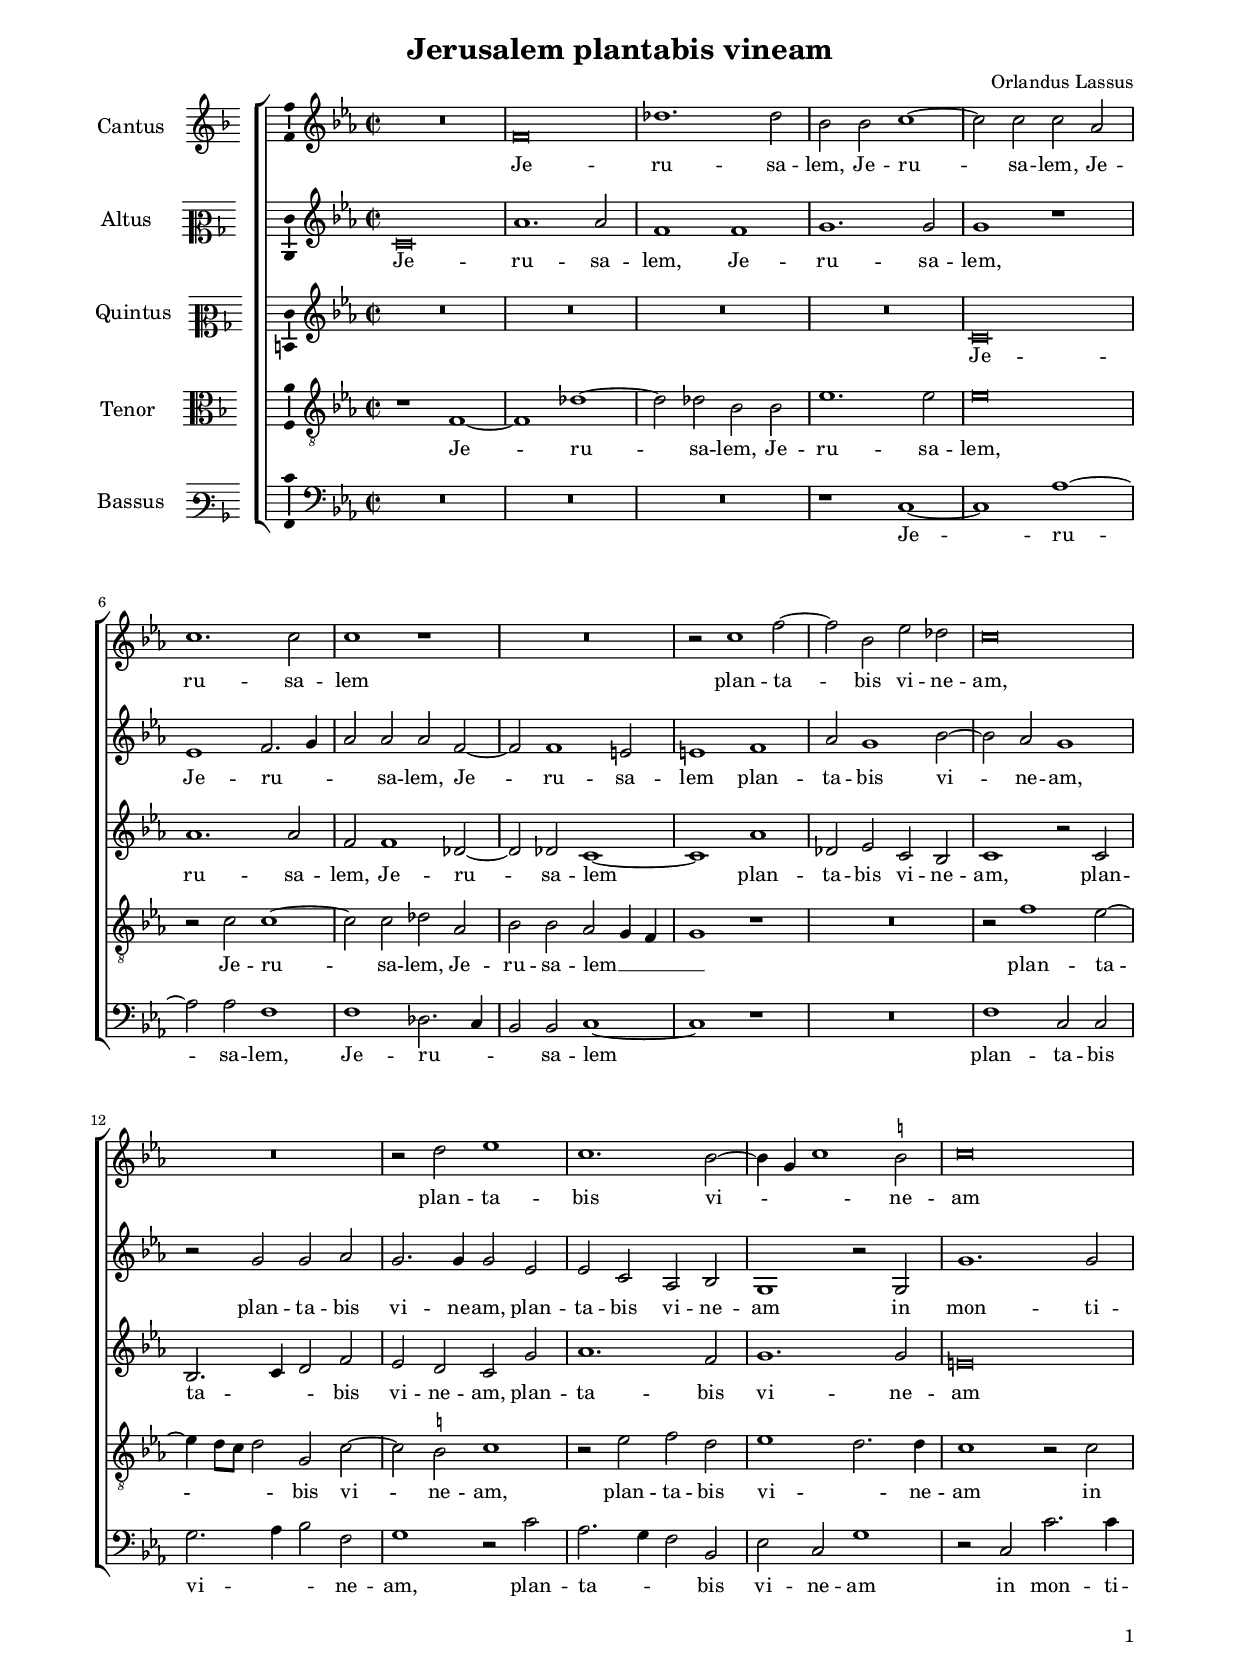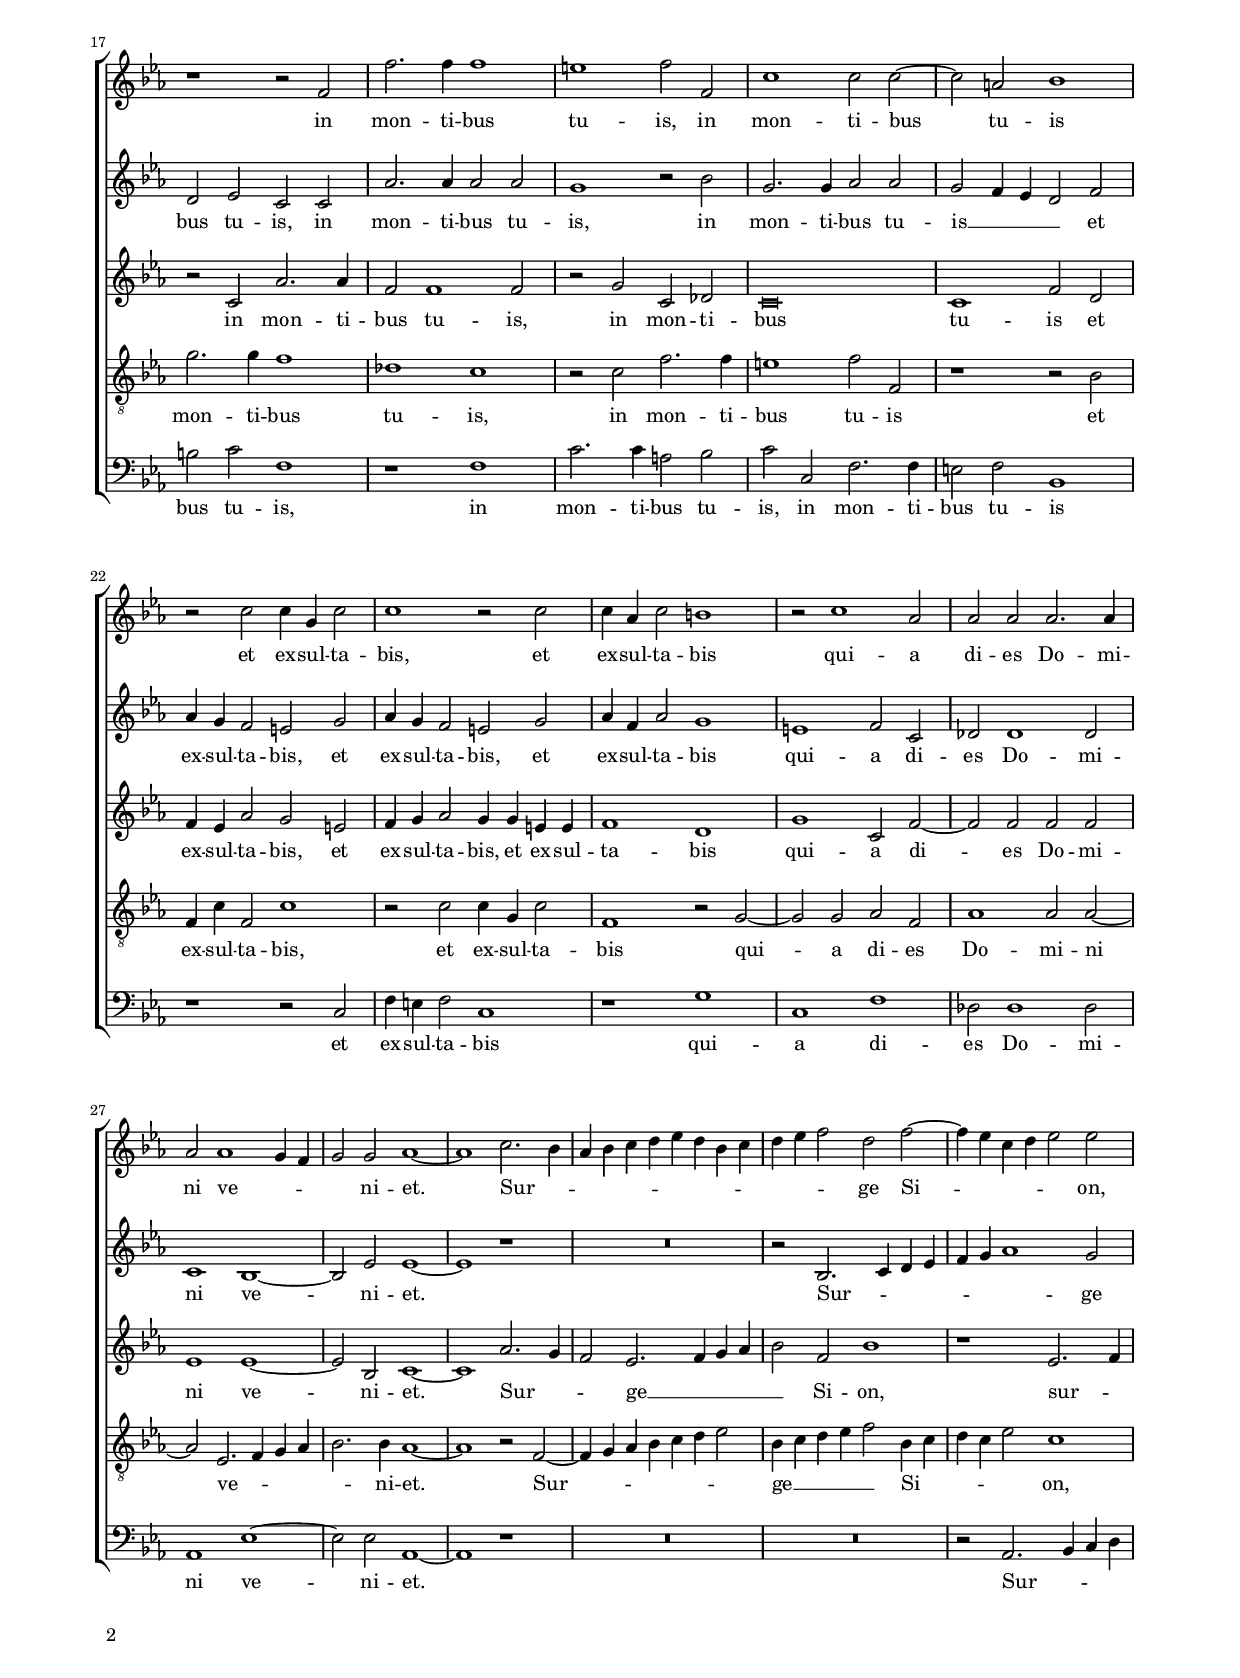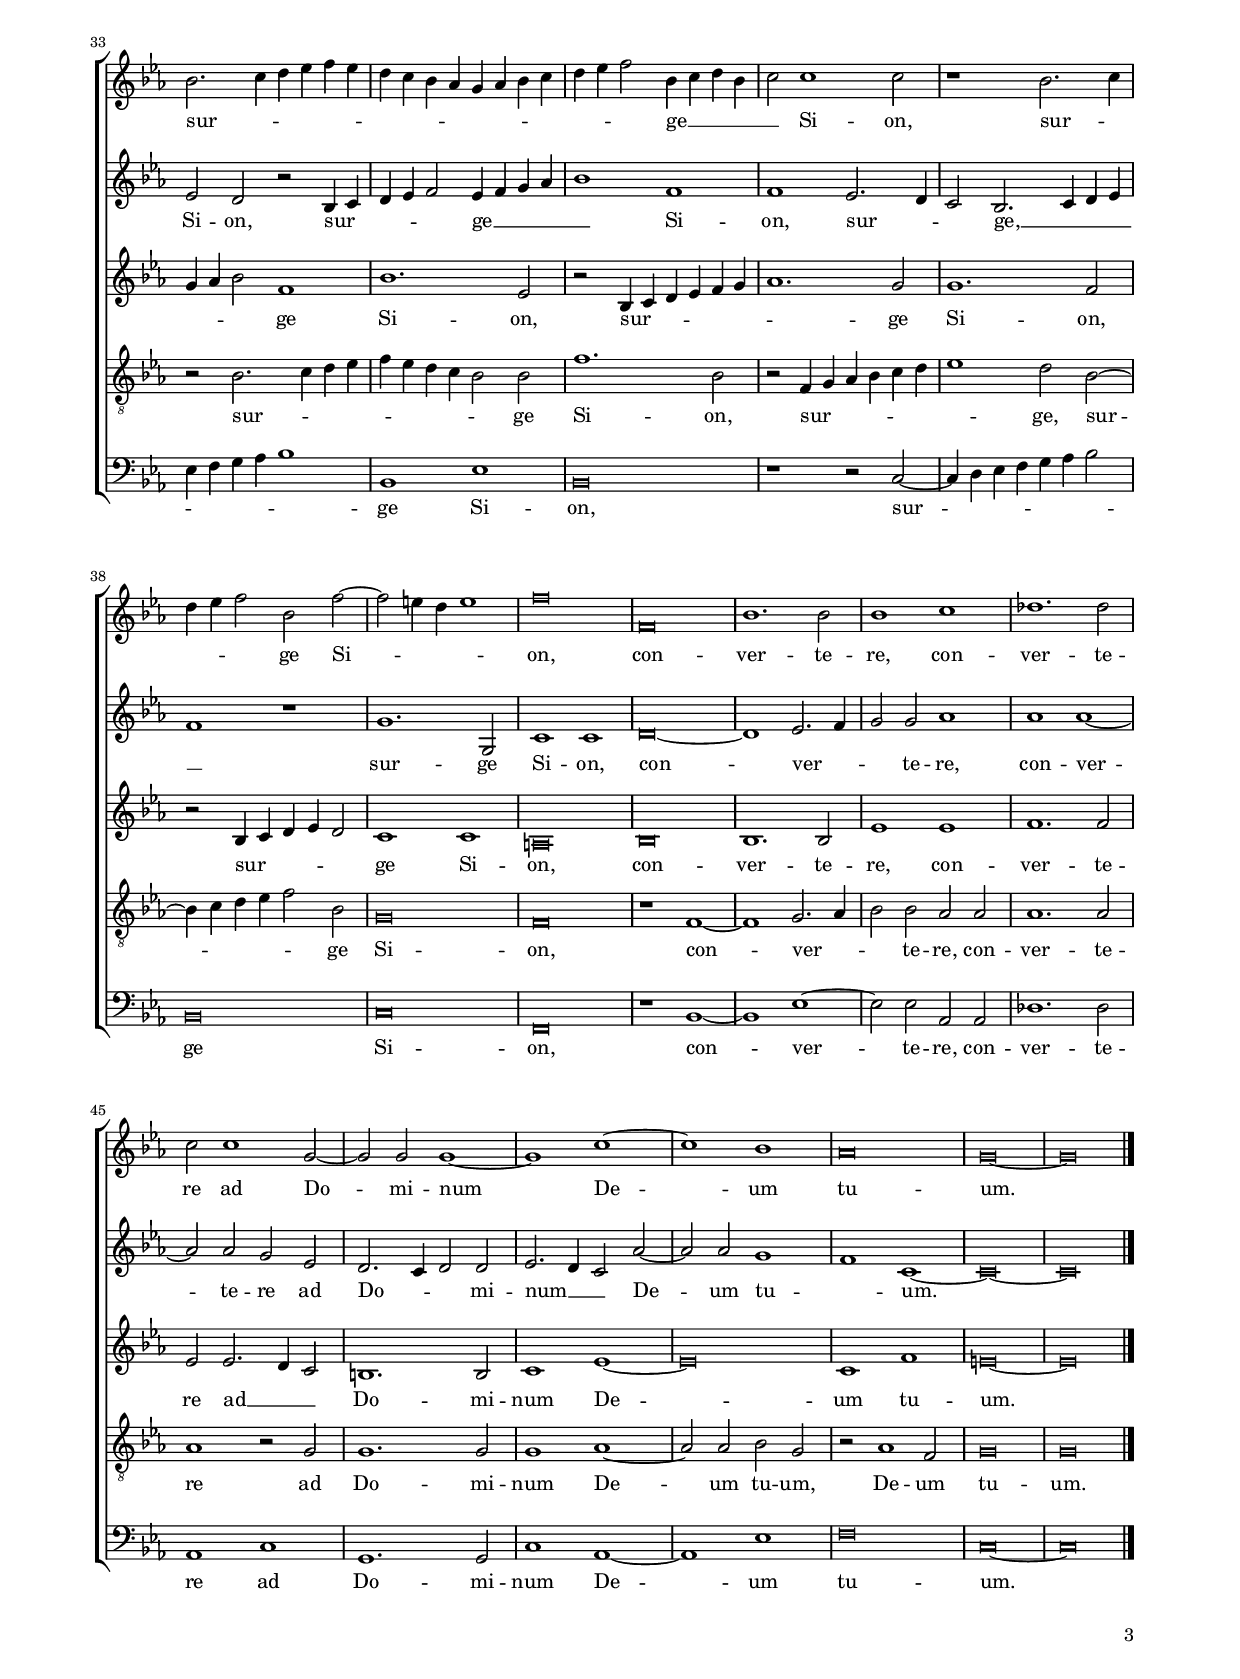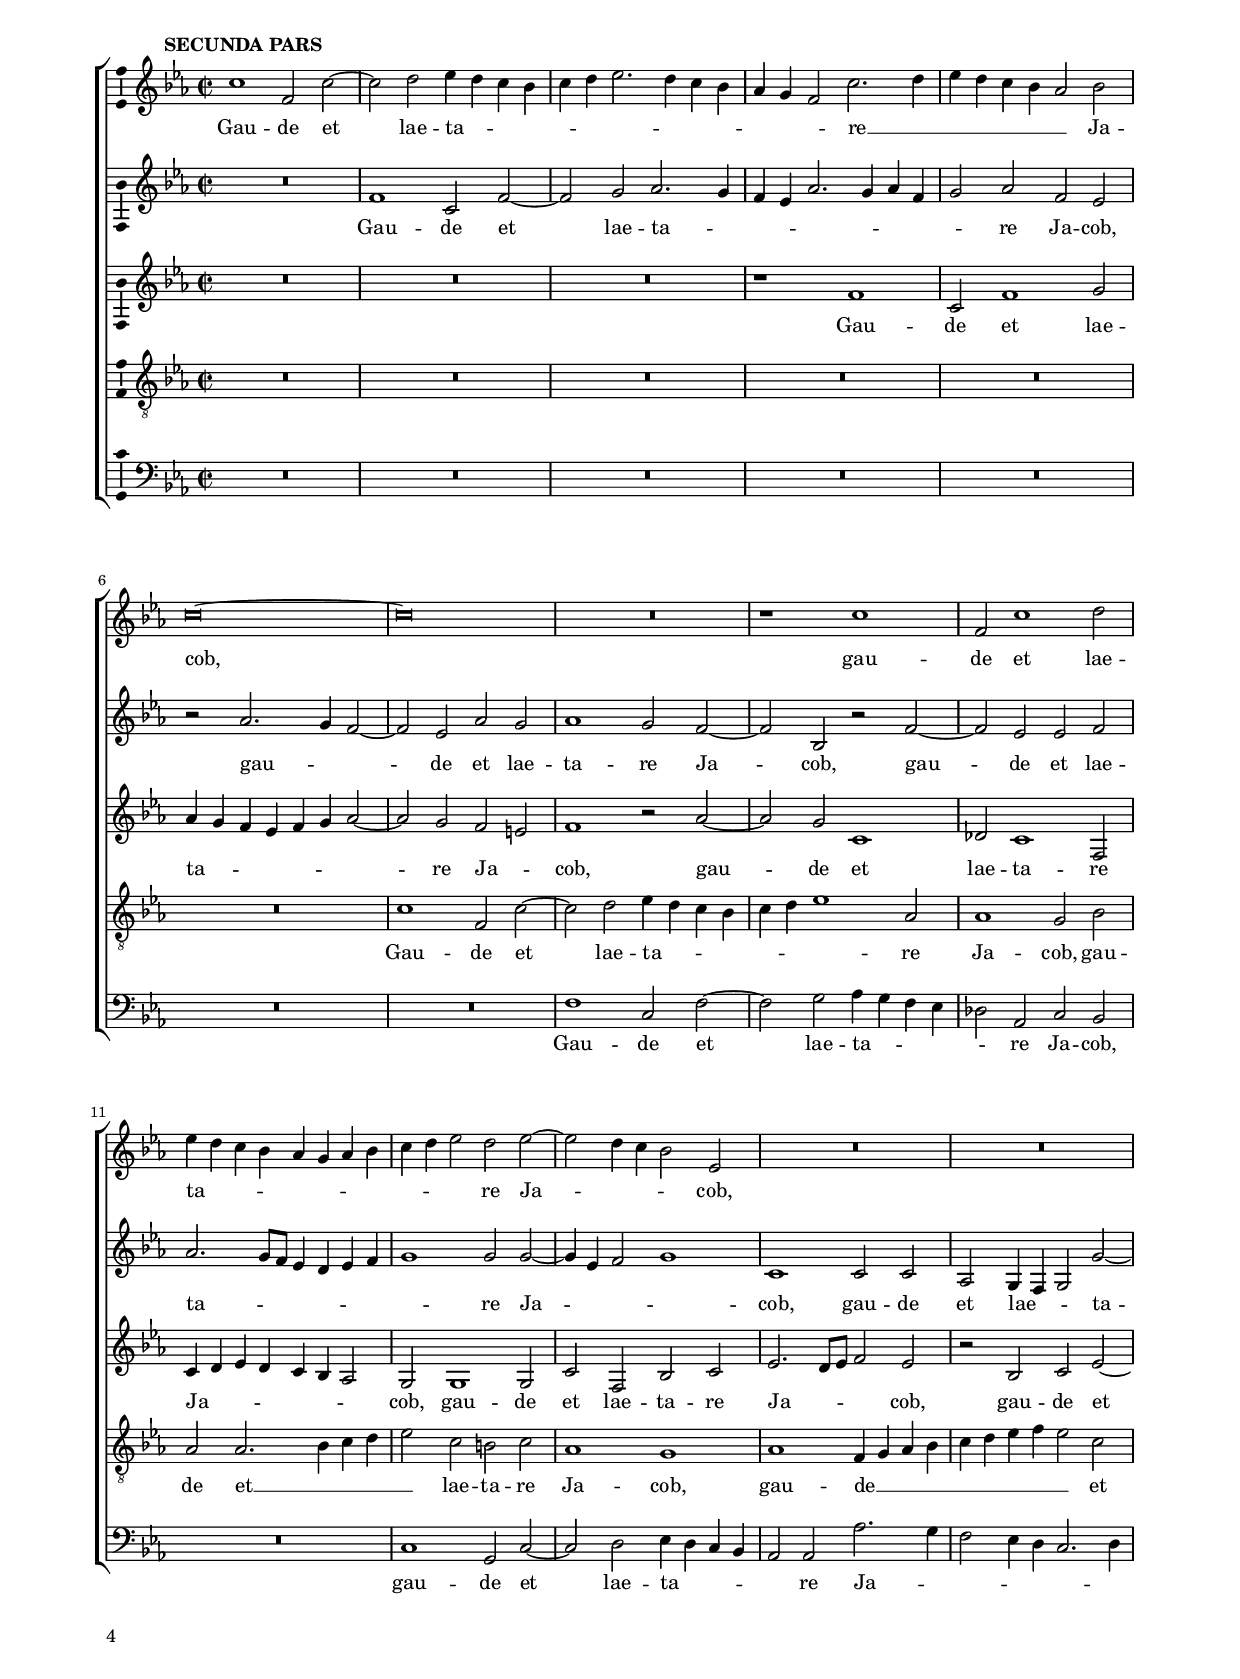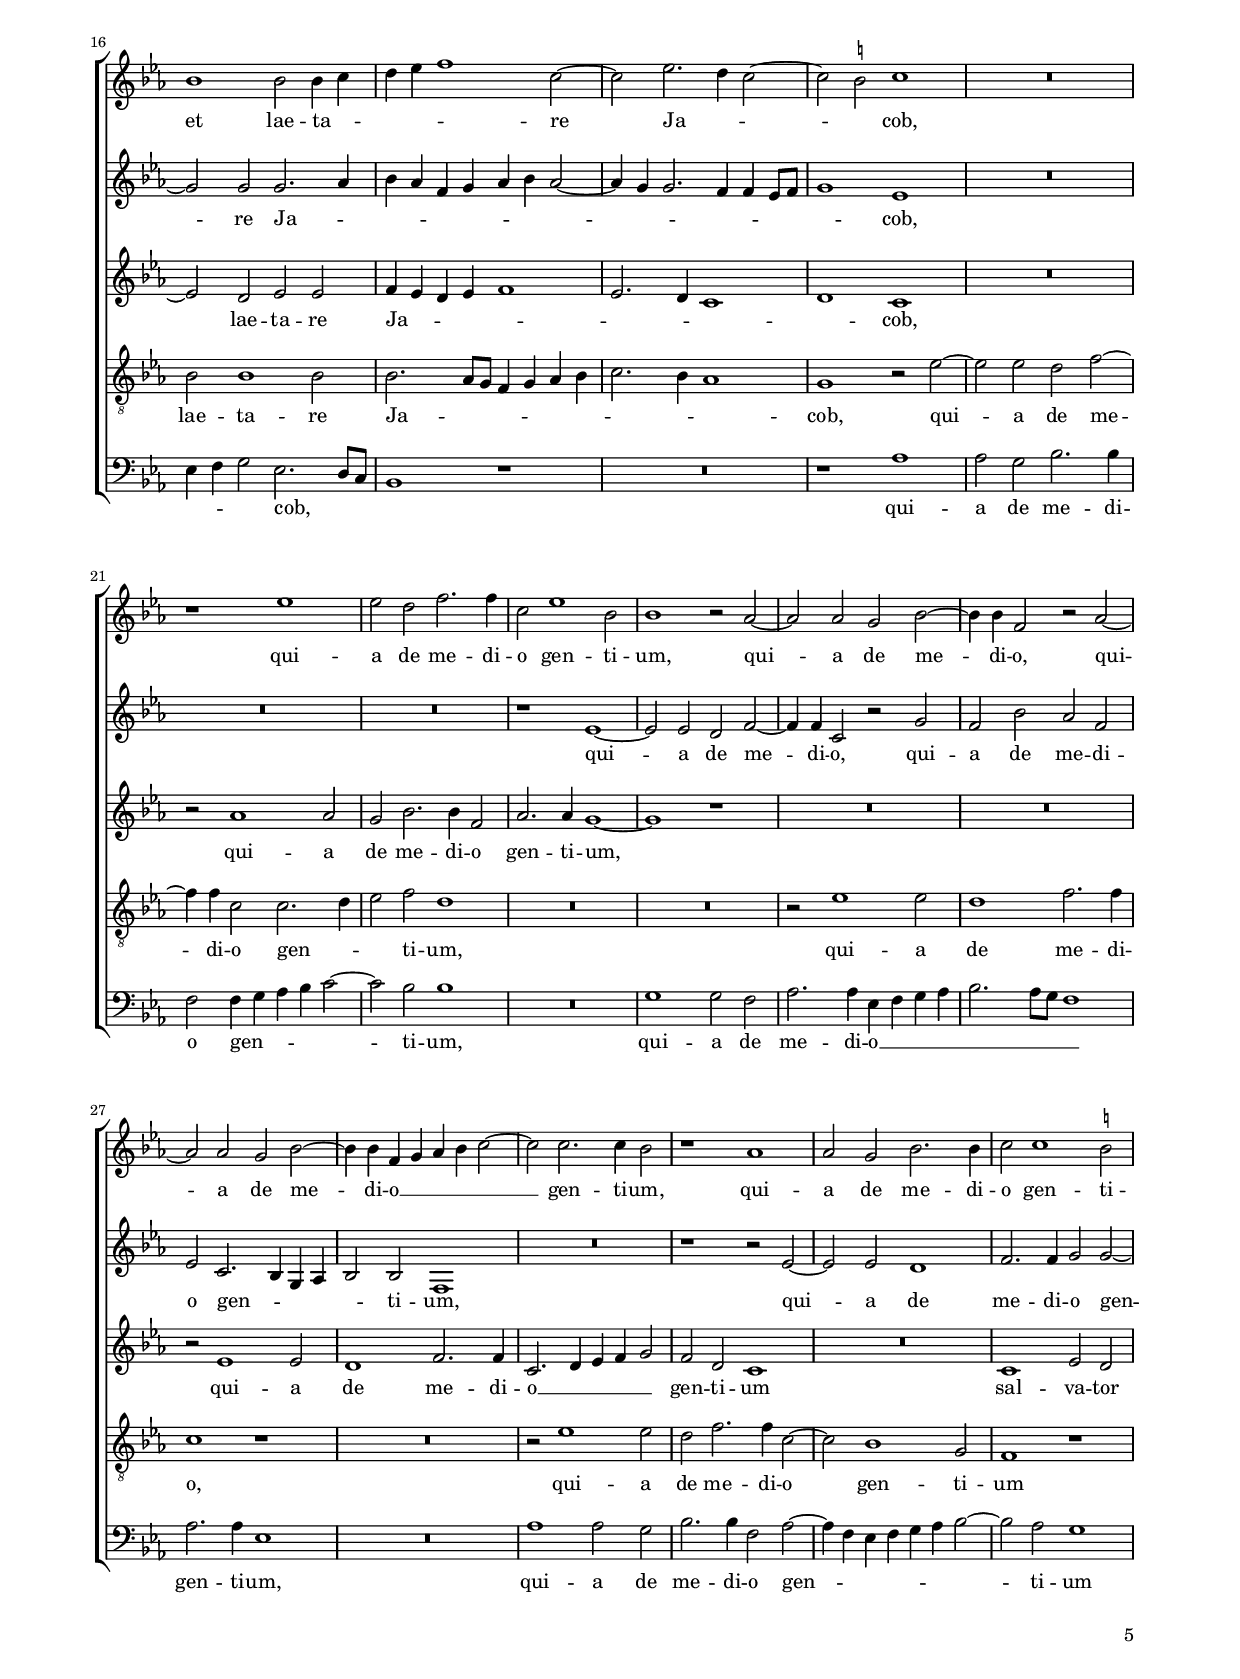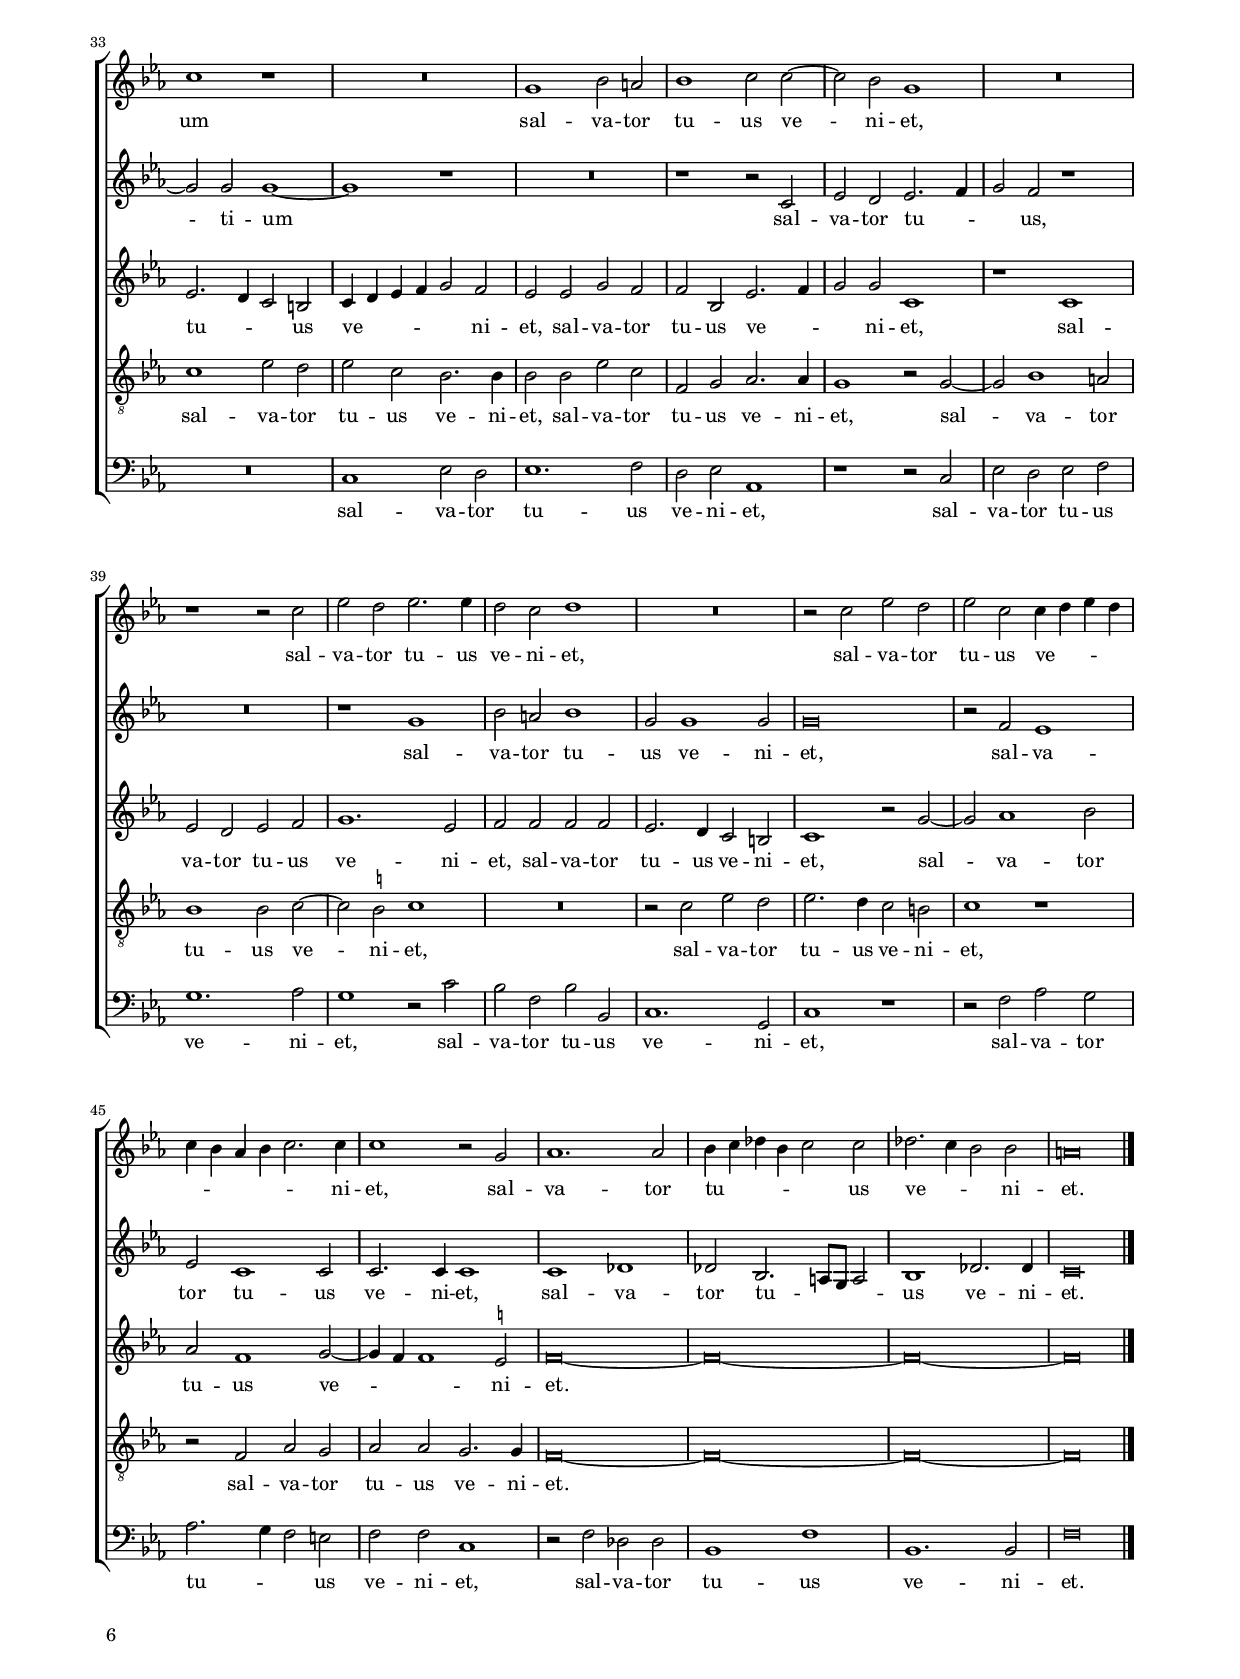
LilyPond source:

\header
{
  title="Jerusalem plantabis vineam"
  composer="Orlandus Lassus"
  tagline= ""
}

\version "2.24.0"
\include "deutsch.ly"
#(set-global-staff-size 16)
#(ly:set-option 'point-and-click #f)

	
	ficta = { \once \set suggestAccidentals = ##t }
	
	forget = #(define-music-function (music) (ly:music?) #{
		\accidentalStyle forget
		$music
		\accidentalStyle default
		#})

	m = \melisma
	me = \melismaEnd

\paper
	{
	top-margin = 1.5 \cm
	bottom-margin = 0.9 \cm
	left-margin = 1.8 \cm
	right-margin = 1.8 \cm
	ragged-bottom = ##f
	ragged-last-bottom = ##t
	print-page-number = ##f
	score-system-spacing = #'((basic-distance . 17) (minimum-distance . 14) (padding . 6) (strechability . 150))
	system-system-spacing = #'((basic-distance . 17) (minimum-distance . 14) (padding . 6) (strechability . 150))
	oddFooterMarkup=\markup   \fill-line { "" \fromproperty #'page:page-number-string }
	evenFooterMarkup=\markup  \fill-line { \fromproperty #'page:page-number-string "" }
	last-bottom-spacing = #'((basic-distance . 12) (minimum-distance . 7) (padding . 4))
%	systems-per-page = 3
%	min-systems-per-page = 3
	}

global = {
	\key f \major
	\time 2/2 \set Score.measureLength = #(ly:make-moment 2/1)
	\set Score.tempoHideNote = ##t
	\tempo 2 = 90
	\skip 1*2*51 \bar "|."
	}
	

incipitcantus = \markup { \score {
	{
	\set Staff.instrumentName = \markup { \fontsize #1 "Cantus" }
	\key f \major
	\clef violin
	s4 \bar ""
	}
	\layout  {
	raggedright = ##t
	line-width = 2.5\cm
	indent = 1.8\cm
	\context { \Staff \remove Time_signature_engraver }
	}} \hspace #1 }
      
      
incipitaltus = \markup { \score {
	{
	\set Staff.instrumentName = \markup { \fontsize #1 "Altus" }
	\key f \major
	\clef mezzosoprano
	s4 \bar ""
	}
	\layout  {
	raggedright = ##t
	line-width = 2.5\cm
	indent = 1.8\cm
	\context { \Staff \remove Time_signature_engraver }
	\override Staff.Clef.Y-extent = #'(0 . 0)
	}} \hspace #1 }
      
      
incipitquintus = \markup { \score {
	{
	\set Staff.instrumentName = \markup { \fontsize #1 "Quintus" }
	\key f \major
	\clef mezzosoprano
	s4 \bar ""
	}
	\layout  {
	raggedright = ##t
	line-width = 2.5\cm
	indent = 1.8\cm
	\context { \Staff \remove Time_signature_engraver }
	\override Staff.Clef.Y-extent = #'(0 . 0)
	}} \hspace #1 }
      

incipittenor = \markup { \score {
	{
	\set Staff.instrumentName = \markup { \fontsize #1 "Tenor" }
	\key f \major
	\clef alto
	s4 \bar ""
	}
	\layout  {
	raggedright = ##t
	line-width = 2.5\cm
	indent = 1.8\cm
	\context { \Staff \remove Time_signature_engraver }
	}} \hspace #1 }
      
      
incipitbassus = \markup { \score {
	{
	\set Staff.instrumentName = \markup { \fontsize #1 "Bassus" }
	\key f \major
	\clef varbaritone
	s4 \bar ""
	}
	\layout  {
	raggedright = ##t
	line-width = 2.5\cm
	indent = 1.8\cm
	\context { \Staff \remove Time_signature_engraver }
	\override Staff.Clef.Y-extent = #'(0 . 0)
	}} \hspace #1 }


cantus =  \relative c''
	{
	R\breve
	g\breve
	es'1. es2
	c2 c d1~
%5
	d2 d d b |
	d1. d2
	d1 r
	R\breve
	r2 d1 g2~
%10
	g2 c, f es |
	d\breve
	R\breve
	r2 e f1
	d1. c2~
%15
	c4 \m a d1 \me \ficta cis2 |
	d\breve
	r1 r2 g,
	g'2. g4 g1
	fis1 g2 g,
%20
	d'1 d2 d~ |
	d2 h c1
	r2 d d4 a d2
	d1 r2 d
	d4 b d2 cis1
%25
	r2 d1 b2 |
	b2 b b2. b4
	b2 b1 \m a4 g
	a2 \me a b1~
	b1 d2. \m c4
%30
	b4 c d e f e c d |
	e4 f g2 \me e g~
	g4 \m f d e f2 \me f
	c2. \m d4 e f g f
	e4 d c b a b c d
%35
	e4 f g2 \me c,4 \m d e c |
	d2 \me d1 d2
	r1 c2. \m d4
	e4 f g2 \me c, g'~
	g2 \m fis4 e fis1 \me
%40
	g\breve |
	g,\breve
	c1. c2
	c1 d
	es1. es2
%45
	d2 d1 a2~ |
	a2 a a1~
	a1 d~
	d1 c
	b\breve
%50
	a\breve~
	a\breve |
	}


altus =  \relative c'
	{
	d\breve
	b'1. b2
	g1 g
	a1. a2
%5
	a1 r |
	f1 g2. \m a4
	b2 \me b b g~
	g2 g1 fis2
	fis1 g
%10
	b2 a1 c2~ |
	c2 b a1
	r2 a a b
	a2. a4 a2 f
	f2 d b c
%15
	a1 r2 a |
	a'1. a2
	e2 f d d
	b'2. b4 b2 b
	a1 r2 c
%20
	a2. a4 b2 b |
	a2 \m g4 f e2 \me g
	b4 a g2 fis a
	b4 a g2 fis a
	b4 g b2 a1
%25
	fis1 g2 d |
	es2 es1 es2
	d1 c~
	c2 f f1~
	f1 r
%30
	R\breve |
	r2 c2. \m d4 e f
	g4 a b1 \me a2
	f2 e r c4 \m d
	e4 f g2 \me f4 \m g a b
%35
	c1 \me g |
	g1 f2. \m e4
	d2 \me c2. \m d4 e f
	g1 \me r
	a1. a,2
%40
	d1 d |
	e\breve~
	e1 f2. \m g4
	a2 \me a b1
	b1 b~
%45
	b2 b a f |
	e2. \m d4 e2 \me e
	f2. \m e4 d2 \me b'~
	b2 b a1 \m
	g1 \me d~
%50
	d\breve~
	d\breve |
	}


quintus =  \relative c'
	{
	R\breve
	R\breve
	R\breve
	R\breve
%5
	d\breve |
	b'1. b2
	g2 g1 es2~
	es2 es d1~
	d1 b'1
%10
	es,2 f d c |
	d1 r2 d
	c2. \m d4 e2 \me g
	f2 e d a'
	b1. g2
%15
	a1. a2 |
	fis\breve
	r2 d b'2. b4
	g2 g1 g2
	r2 a d, es
%20
	d\breve |
	d1 g2 e
	g4 f b2 a fis2
	g4 a b2 a4 a fis fis 
	g1 e1
%25
	a1 d,2 g~ |
	g2 g g g
	f1 f~
	f2 c d1~
	d1 b'2. \m a4
%30
	g2 \me f2. \m g4 a b |
	c2 \me g c1
	r1 f,2. \m g4
	a4 b c2 \me g1
	c1. f,2
%35
	r2 c4 \m d e f g a |
	b1. \me a2
	a1. g2
	r2 c,4 \m d e f e2 \me
	d1 d
%40
	h\breve |
	c\breve
	c1. c2
	f1 f
	g1. g2
%45
	f2 f2. \m e4 d2 \me |
	cis1. cis2
	d1 f~
	f\breve
	d1 g
%50
	fis\breve~
	fis\breve |
	}


tenor  =  \relative c'
	{
	r1 g~
	g1 es'1~
	es2 es c c
	f1. f2
%5
	f\breve |
	r2 d d1~
	d2 d es b
	c2 c b \m a4 g
	a1 \me r
%10
	R\breve |
	r2 g'1 f2~
	f4 \m e8 d e2 \me a, d~
	d2 \ficta cis d1
	r2 f g e
%15
	f1 \m e2. \me e4 |
	d1 r2 d
	a'2. a4 g1
	es1 d
	r2 d g2. g4
%20
	fis1 g2 g, |
	r1 r2 c
	g4 d' g,2 d'1
	r2 d d4 a d2
	g,1 r2 a~
%25
	a2 a b g |
	b1 b2 b~
	b2 f2. \m g4 a b
	c2. \me c4 b1~
	b1 r2 g~
%30
	g4 \m a b c d e f2 \me |
	c4 \m d e f g2 \me c,4 \m d
	e4 d f2 \me d1
	r2 c2. \m d4 e f
	g4 f e d c2 \me c
%35
	g'1. c,2 |
	r2 g4 \m a b c d e
	f1 \me e2 c~
	c4 \m d e f g2 \me c,
	a\breve
%40
	g\breve |
	r1 g~
	g1 a2. \m b4
	c2 \me c b b
	b1. b2
%45
	b1 r2 a |
	a1. a2
	a1 b~
	b2 b c a
	r2 b1 g2
%50
	a\breve |
	a\breve |
	}


bassus  =  \relative c
	{
	R\breve
	R\breve
	R\breve
	r1 d~
%5
	d1 b'~ |
	b2 b g1
	g1 es2. \m d4
	c2 \me c d1~
	d1 r
%10
	R\breve |
	g1 d2 d
	a'2. \m b4 c2 \me g
	a1 r2 d
	b2. \m a4 g2 \me c,
%15
	f2 d a'1 |
	r2 d, d'2. d4
	cis2 d g,1
	r1 g
	d'2. d4 h2 c
%20
	d2 d, g2. g4 |
	fis2 g c,1
	r1 r2 d
	g4 fis g2 d1
	r1 a'
%25
	d,1 g |
	es2 es1 es2
	b1 f'~
	f2 f b,1~
	b1 r
%30
	R\breve |
	R\breve
	r2 b2. \m c4 d e
	f4 g a b c1 \me
	c,1 f
%35
	c\breve |
	r1 r2 d~
	d4 \m e f g a b c2 \me
	c,\breve
	d\breve
%40
	g,\breve |
	r1 c~
	c1 f~
	f2 f b, b
	es1. es2
%45
	b1 d |
	a1. a2
	d1 b~
	b1 f'
	g\breve
%50
	d\breve~ |
	d\breve |
	}


lyricscantus = \lyricmode {
	Je -- ru -- sa -- lem,
	Je -- ru -- sa -- lem,
	Je -- ru -- sa -- lem
	plan -- ta -- bis vi -- ne -- am,
	plan -- ta -- bis vi -- ne -- am
	in mon -- ti -- bus tu -- is,
	in mon -- ti -- bus tu -- is
	et ex -- sul -- ta -- bis,
	et ex -- sul -- ta -- bis
	qui -- a di -- es Do -- mi -- ni ve -- ni -- et.
	Sur -- ge Si -- on,
	sur -- ge __ Si -- on,
	sur -- ge Si -- on,
	con -- ver -- te -- re,
	con -- ver -- te -- re ad Do -- mi -- num De -- um tu -- um.
	}


lyricsaltus = \lyricmode {
	Je -- ru -- sa -- lem,
	Je -- ru -- sa -- lem,
	Je -- ru -- sa -- lem,
	Je -- ru -- sa -- lem
	plan -- ta -- bis vi -- ne -- am,
	plan -- ta -- bis vi -- ne -- am,
	plan -- ta -- bis vi -- ne -- am
	in mon -- ti -- bus tu -- is,
	in mon -- ti -- bus tu -- is,
	in mon -- ti -- bus tu -- is __
	et ex -- sul -- ta -- bis,
	et ex -- sul -- ta -- bis,
	et ex -- sul -- ta -- bis
	qui -- a di -- es Do -- mi -- ni ve -- ni -- et.
	Sur -- ge Si -- on,
	sur -- ge __ Si -- on,
	sur -- ge, __
	sur -- ge Si -- on,
	con -- ver -- te -- re,
	con -- ver -- te -- re ad Do -- mi -- num __ De -- um tu -- um.
	}


lyricsquintus = \lyricmode {
	Je -- ru -- sa -- lem,
	Je -- ru -- sa -- lem
	plan -- ta -- bis vi -- ne -- am,
	plan -- ta -- bis vi -- ne -- am,
	plan -- ta -- bis vi -- ne -- am
	in mon -- ti -- bus tu -- is,
	in mon -- ti -- bus tu -- is
	et ex -- sul -- ta -- bis,
	et ex -- sul -- ta -- bis,
	et ex -- sul -- ta -- bis
	qui -- a di -- es Do -- mi -- ni ve -- ni -- et.
	Sur -- ge __ Si -- on,
	sur -- ge Si -- on,
	sur -- ge Si -- on,
	sur -- ge Si -- on,
	con -- ver -- te -- re,
	con -- ver -- te -- re ad __ Do -- mi -- num De -- um tu -- um.
	}


lyricstenor = \lyricmode {
	Je -- ru -- sa -- lem,
	Je -- ru -- sa -- lem,
	Je -- ru -- sa -- lem,
	Je -- ru -- sa -- lem __
	plan -- ta -- bis vi -- ne -- am,
	plan -- ta -- bis vi -- ne -- am
	in mon -- ti -- bus tu -- is,
	in mon -- ti -- bus tu -- is
	et ex -- sul -- ta -- bis,
	et ex -- sul -- ta -- bis
	qui -- a di -- es Do -- mi -- ni ve -- ni -- et.
	Sur -- ge __ Si -- on,
	sur -- ge Si -- on,
	sur -- ge,
	sur -- ge Si -- on,
	con -- ver -- te -- re,
	con -- ver -- te -- re ad Do -- mi -- num De -- um tu -- um,
	De -- um tu -- um.
	}


lyricsbassus = \lyricmode {
	Je -- ru -- sa -- lem,
	Je -- ru -- sa -- lem
	plan -- ta -- bis vi -- ne -- am,
	plan -- ta -- bis vi -- ne -- am
	in mon -- ti -- bus tu -- is,
	in mon -- ti -- bus tu -- is,
	in mon -- ti -- bus tu -- is
	et ex -- sul -- ta -- bis
	qui -- a di -- es Do -- mi -- ni ve -- ni -- et.
	Sur -- ge Si -- on,
	sur -- ge Si -- on,
	con -- ver -- te -- re,
	con -- ver -- te -- re ad Do -- mi -- num De -- um tu -- um.
	}


\score
{  
	\transpose f es {
	\new ChoirStaff \with { \override StaffGrouper.staff-staff-spacing.basic-distance = #12 }
	<<

	\new Staff << \global
	\new Voice="v1" {
		\set Staff.instrumentName=\incipitcantus
		\set Staff.midiInstrument = "reed organ"
		\clef violin
		\cantus }
	\new Lyrics \lyricsto "v1" {\lyricscantus }
	>>


	\new Staff << \global
	\new Voice="v2" {
		\set Staff.instrumentName=\incipitaltus
		\set Staff.midiInstrument = "reed organ"
		\clef violin 
		\altus}
	\new Lyrics \lyricsto "v2" {\lyricsaltus }
	>>


	\new Staff << \global
	\new Voice="v5" {
		\set Staff.instrumentName=\incipitquintus
		\set Staff.midiInstrument = "reed organ"
		\clef violin
		\quintus}
	\new Lyrics \lyricsto "v5" {\lyricsquintus }
	>>


	\new Staff << \global
	\new Voice="v3" {
		\set Staff.instrumentName=\incipittenor
		\set Staff.midiInstrument = "reed organ"
		\clef "G_8"
		\tenor }
	\new Lyrics \lyricsto "v3" {\lyricstenor }
	>>


	\new Staff << \global
	\new Voice="v4" {
		\set Staff.instrumentName=\incipitbassus
		\set Staff.midiInstrument = "reed organ"
		\clef bass
		\bassus }
	\new Lyrics \lyricsto "v4" {\lyricsbassus}
	>>

	>>
	} % transpose

	\layout
	{
	indent = 2.7 \cm
	\context { \Staff \override TimeSignature.break-visibility = #end-of-line-invisible }
%	\context { \Lyrics \override VerticalAxisGroup.nonstaff-relatedstaff-spacing.padding = #1.4 }
	\context { \Staff \consists Ambitus_engraver }
	\context { \Score \override BarNumber.padding = #2 }
	\context { \Voice \override NoteHead.style = #'baroque }
	}


\midi
	{
	}

}

%%%%%%%%%%%%%%%%%%%%  PARS SECUNDA


global = {
	\key f \major
	\time 2/2 \set Score.measureLength = #(ly:make-moment 2/1)
	\set Score.tempoHideNote = ##t
	\tempo 2 = 90
	\skip 1*2*50 \bar "|."
	}


cantus =  \relative c''
	{
	d1 g,2 d'~
	d2 e f4 \m e d c
	d4 e f2. e4 d c
	b4 a g2 \me d'2. \m e4
%5
	f4 e d c b2 \me c |
	d\breve~
	d\breve
	R\breve
	r1 d
%10
	g,2 d'1 e2 |
	f4 \m e d c b a b c
	d4 e f2 \me e f~
	f2 \m e4 d c2 \me f,
	R\breve
%15
	R\breve |
	c'1 c2 c4 \m d
	e4 f g1 \me d2~
	d2 f2. \m e4 d2~
	d2 \ficta cis \me d1
%20
	R\breve |
	r1 f
	f2 e g2. g4
	d2 f1 c2
	c1 r2 b~
%25
	b2 b a c~ |
	c4 c g2 r b~
	b2 b a c~
	c4 c g \m a b c d2~
	d2 \me d2. d4 c2
%30
	r1 b |
	b2 a c2. c4
	d2 d1 \ficta cis2
	d1 r
	R\breve
%35
	a1 c2 h |
	c1 d2 d~
	d2 c a1
	R\breve
	r1 r2 d
%40
	f2 e f2. f4 |
	e2 d e1
	R\breve
	r2 d f e
	f2 d d4 \m e f e
%45
	d4 c b c d2. \me d4 |
	d1 r2 a
	b1. b2
	c4 \m d es c d2 \me d
	es2. \m d4 c2 \me c
%50
	h\breve |
	}


altus =  \relative c'
	{
	R\breve
	g'1 d2 g~
	g2 a b2. \m a4
	g4 f b2. a4 b g
%5
	a2 \me b g f |
	r2 b2. \m a4 g2~
	g2 \me f b a
	b1 a2 g~
	g2 c, r g'~
%10
	g2 f f g |
	b2. \m a8 g f4 e f g
	a1 \me a2 a~
	a4 \m f g2 a1 \me
	d,1 d2 d
%15
	b2 a4 \m g a2 \me a'~ | 
	a2 a a2. \m b4
	c4 b g a b c b2~
	b4 a a2. g4 g f8 g
	a1 \me f
%20
	R\breve |
	R\breve
	R\breve
	r1 f~
	f2 f e g~
%25
	g4 g d2 r a' |
	g2 c b g
	f2 d2. \m c4 a b
	c2 \me c g1
	R\breve
%30
	r1 r2 f'~ |
	f2 f e1
	g2. g4 a2 a~
	a2 a a1~
	a1 r
%35
	R\breve |
	r1 r2 d,
	f2 e f2. \m g4
	a2 \me g r1
	R\breve
%40
	r1 a |
	c2 h c1
	a2 a1 a2
	a\breve
	r2 g f1
%45
	f2 d1 d2 |
	d2. d4 d1
	d1 es
	es2 c2. \m h8 a h2 \me
	c1 es2. es4
%50
	d\breve |
	}


quintus =  \relative c'
	{
	R\breve
	R\breve
	R\breve
	r1 g'
%5
	d2 g1 a2 |
	b4 \m a g f g a b2~
	b2 \me a g \m fis \me
	g1 r2 b~
	b2 a d,1
%10
	es2 d1 g,2 |
	d'4 \m e f e d c b2 \me
	a2 a1 a2
	d2 g, c d
	f2. \m e8 f g2 \me f
%15
	r2 c d f~ |
	f2 e f f
	g4 \m f e f g1
	f2. e4 d1
	e1 \me d
%20
	R\breve |
	r2 b'1 b2
	a2 c2. c4 g2
	b2. b4 a1~
	a1 r
%25
	R\breve |
	R\breve
	r2 f1 f2
	e1 g2. g4
	d2. \m e4 f g a2 \me
%30
	g2 e d1 |
	R\breve
	d1 f2 e
	f2. \m e4 d2 \me cis
	d4 \m e f g a2 \me g
%35
	f2 f a g |
	g2 c, f2. \m g4
	a2 \me a d,1
	r1 d
	f2 e f g
%40
	a1. f2 |
	g2 g g g
	f2. e4 d2 cis
	d1 r2 a'~
	a2 b1 c2
%45
	b2 g1 a2~ |
	a4 \m g g1 \me \ficta fis2
	g\breve~
	g\breve~
	g\breve~
%50
	g\breve |
	}


tenor  =  \relative c'
	{
	R\breve
	R\breve
	R\breve
	R\breve
%5
	R\breve
	R\breve
	d1 g,2 d'~
	d2 e f4 \m e d c
	d4 e f1 \me b,2
%10
	b1 a2 c |
	b2 b2. \m c4 d e
	f2 \me d cis d
	b1 a
	b1 g4 \m a b c
%15
	d4 e f g f2 \me d |
	c2 c1 c2
	c2. \m b8 a g4 a b c
	d2. c4 b1 \me
	a1 r2 f'~
%20
	f2 f e g~ |
	g4 g d2 d2. \m e4
	f2 \me g e1
	R\breve
	R\breve
%25
	r2 f1 f2 |
	e1 g2. g4
	d1 r
	R\breve
	r2 f1 f2
%30
	e2 g2. g4 d2~ |
	d2 c1 a2
	g1 r
	d'1 f2 e
	f2 d c2. c4
%35
	c2 c f d |
	g,2 a b2. b4
	a1 r2 a~
	a2 c1 h2
	c1 c2 d~
%40
	d2 \ficta cis d1 |
	R\breve
	r2 d f e
	f2. e4 d2 cis
	d1 r
%45
	r2 g, b a |
	b2 b a2. a4
	g\breve~
	g\breve~
	g\breve~
%50
	g\breve |
	}


bassus  =  \relative c
	{
	R\breve
	R\breve
	R\breve
	R\breve
%5
	R\breve
	R\breve
	R\breve
	g'1 d2 g~
	g2 a b4 \m a g f
%10
	es2 \me b d c |
	R\breve
	d1 a2 d~
	d2 e f4 \m e d c
	b2 \me b b'2. \m a4
%15
	g2 f4 e d2. e4 |
	f4 g a2 \me f2. \m e8 d
	c1 \me r
	R\breve
	r1 b'
%20
	b2 a c2. c4 |
	g2 g4 \m a b c d2~
	d2 \me c c1
	R\breve
	a1 a2 g
%25
	b2. b4 f4 \m g a b |
	c2. b8 a g1 \me
	b2. b4 f1
	R\breve
	b1 b2 a
%30
	c2. c4 g2 b~ |
	b4 \m g f g a b c2~
	c2 \me b a1
	R\breve
	d,1 f2 e
%35
	f1. g2 |
	e2 f b,1
	r1 r2 d
	f2 e f g
	a1. b2
%40
	a1 r2 d |
	c2 g c c,
	d1. a2
	d1 r
	r2 g b a
%45
	b2. \m a4 g2 \me fis |
	g2 g d1
	r2 g es es
	c1 g'
	c,1. c2
%50
	g'\breve |
	}


lyricscantus = \lyricmode {
	Gau -- de et lae -- ta -- re __ Ja -- cob,
	gau -- de et lae -- ta -- re Ja -- cob,
	et lae -- ta -- re Ja -- cob,
	qui -- a de me -- di -- o gen -- ti -- um,
	qui -- a de me -- di -- o,
	qui -- a de me -- di -- o __ gen -- ti -- um,
	qui -- a de me -- di -- o gen -- ti -- um
	sal -- va -- tor tu -- us ve -- ni -- et,
	sal -- va -- tor tu -- us ve -- ni -- et,
	sal -- va -- tor tu -- us ve -- ni -- et,
	sal -- va -- tor tu -- us ve -- ni -- et.
	}


lyricsaltus = \lyricmode {
	Gau -- de et lae -- ta -- re Ja -- cob,
	gau -- de et lae -- ta -- re Ja -- cob,
	gau -- de et lae -- ta -- re Ja -- cob,
	gau -- de et lae -- ta -- re Ja -- cob,
	qui -- a de me -- di -- o,
	qui -- a de me -- di -- o gen -- ti -- um,
	qui -- a de me -- di -- o gen -- ti -- um
	sal -- va -- tor tu -- us,
	sal -- va -- tor tu -- us ve -- ni -- et,
	sal -- va -- tor tu -- us ve -- ni -- et,
	sal -- va -- tor tu -- us ve -- ni -- et.
	}


lyricsquintus = \lyricmode {
	Gau -- de et lae -- ta -- re Ja -- cob,
	gau -- de et lae -- ta -- re Ja -- cob,
	gau -- de et lae -- ta -- re Ja -- cob,
	gau -- de et lae -- ta -- re Ja -- cob,
	qui -- a de me -- di -- o gen -- ti -- um,
	qui -- a de me -- di -- o __ gen -- ti -- um
	sal -- va -- tor tu -- us ve -- ni -- et,
	sal -- va -- tor tu -- us ve -- ni -- et,
	sal -- va -- tor tu -- us ve -- ni -- et,
	sal -- va -- tor tu -- us ve -- ni -- et,
	sal -- va -- tor tu -- us ve -- ni -- et.
	}


lyricstenor = \lyricmode {
	Gau -- de et lae -- ta -- re Ja -- cob,
	gau -- de et __ lae -- ta -- re Ja -- cob,
	gau -- de __ et lae -- ta -- re Ja -- cob,
	qui -- a de me -- di -- o gen -- ti -- um,
	qui -- a de me -- di -- o,
	qui -- a de me -- di -- o gen -- ti -- um
	sal -- va -- tor tu -- us ve -- ni -- et,
	sal -- va -- tor tu -- us ve -- ni -- et,
	sal -- va -- tor tu -- us ve -- ni -- et,
	sal -- va -- tor tu -- us ve -- ni -- et,
	sal -- va -- tor tu -- us ve -- ni -- et.
	}


lyricsbassus = \lyricmode {
	Gau -- de et lae -- ta -- re Ja -- cob,
	gau -- de et lae -- ta -- re Ja -- cob,
	qui -- a de me -- di -- o gen -- ti -- um,
	qui -- a de me -- di -- o __ gen -- ti -- um,
	qui -- a de me -- di -- o gen -- ti -- um
	sal -- va -- tor tu -- us ve -- ni -- et,
	sal -- va -- tor tu -- us ve -- ni -- et,
	sal -- va -- tor tu -- us ve -- ni -- et,
	sal -- va -- tor tu -- us ve -- ni -- et,
	sal -- va -- tor tu -- us ve -- ni -- et.
	}


\score
{  
	\transpose f es {
	\new ChoirStaff \with { \override StaffGrouper.staff-staff-spacing.basic-distance = #12 }
	<<

	\new Staff <<\global
	\new Voice="v1" {
	  %\set Staff.instrumentName=Cantus
		\set Staff.midiInstrument = "reed organ"
		\clef violin
		\cantus }
	\new Lyrics \lyricsto "v1" {\lyricscantus }
	>>


	\new Staff << \global
	\new Voice="v2" {
	  %\set Staff.instrumentName=Altus
		\set Staff.midiInstrument = "reed organ"
		\clef violin 
		\altus}
	\new Lyrics \lyricsto "v2" {\lyricsaltus }
	>>


	\new Staff << \global
	\new Voice="v5" {
	  %\set Staff.instrumentName=Quintus
		\set Staff.midiInstrument = "reed organ"
		\clef violin
		\quintus}
	\new Lyrics \lyricsto "v5" {\lyricsquintus }
	>>


	\new Staff <<\global
	\new Voice="v3" {
	  %\set Staff.instrumentName=Tenor
		\set Staff.midiInstrument = "reed organ"
		\clef "G_8"
		\tenor }
	\new Lyrics \lyricsto "v3" {\lyricstenor }
	>>


	\new Staff <<\global
	\new Voice="v4" {
	  %\set Staff.instrumentName=Bassus
		\set Staff.midiInstrument = "reed organ"
		\clef bass
		\bassus }
	\new Lyrics \lyricsto "v4" {\lyricsbassus}
	>>
	
	>>
	} % transpose

	\layout
	{
	indent = 0 \cm
	\context { \Staff \override TimeSignature.break-visibility = #end-of-line-invisible }
%	\context { \Lyrics \override VerticalAxisGroup.nonstaff-relatedstaff-spacing.padding = #1.4 }
	\context { \Staff \consists Ambitus_engraver }
	\context { \Score \override BarNumber.padding = #2 }
	\context { \Voice \override NoteHead.style = #'baroque }
	}


	\header { piece = \markup { \raise #2 \hspace # 7 \bold "SECUNDA PARS"} }

\midi
	{
	\tempo 2 = 90
	}
	
}

% EOF
